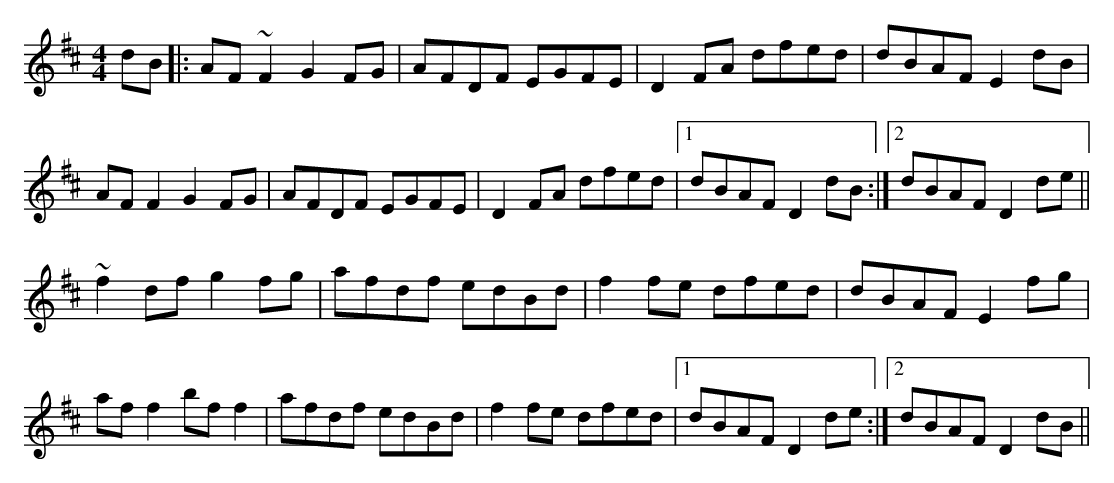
X:1
M:4/4
K:D
dB|:AF ~F2 G2 FG|AFDF EGFE|D2 FA dfed|dBAF E2 dB|
AF F2 G2 FG|AFDF EGFE|D2 FA dfed|1 dBAF D2 dB:|2 dBAF D2 de||
~f2 df g2 fg|afdf edBd|f2 fe dfed|dBAF E2 fg|
af f2 bf f2|afdf edBd|f2 fe dfed|1 dBAF D2 de:|2 dBAF D2 dB||
